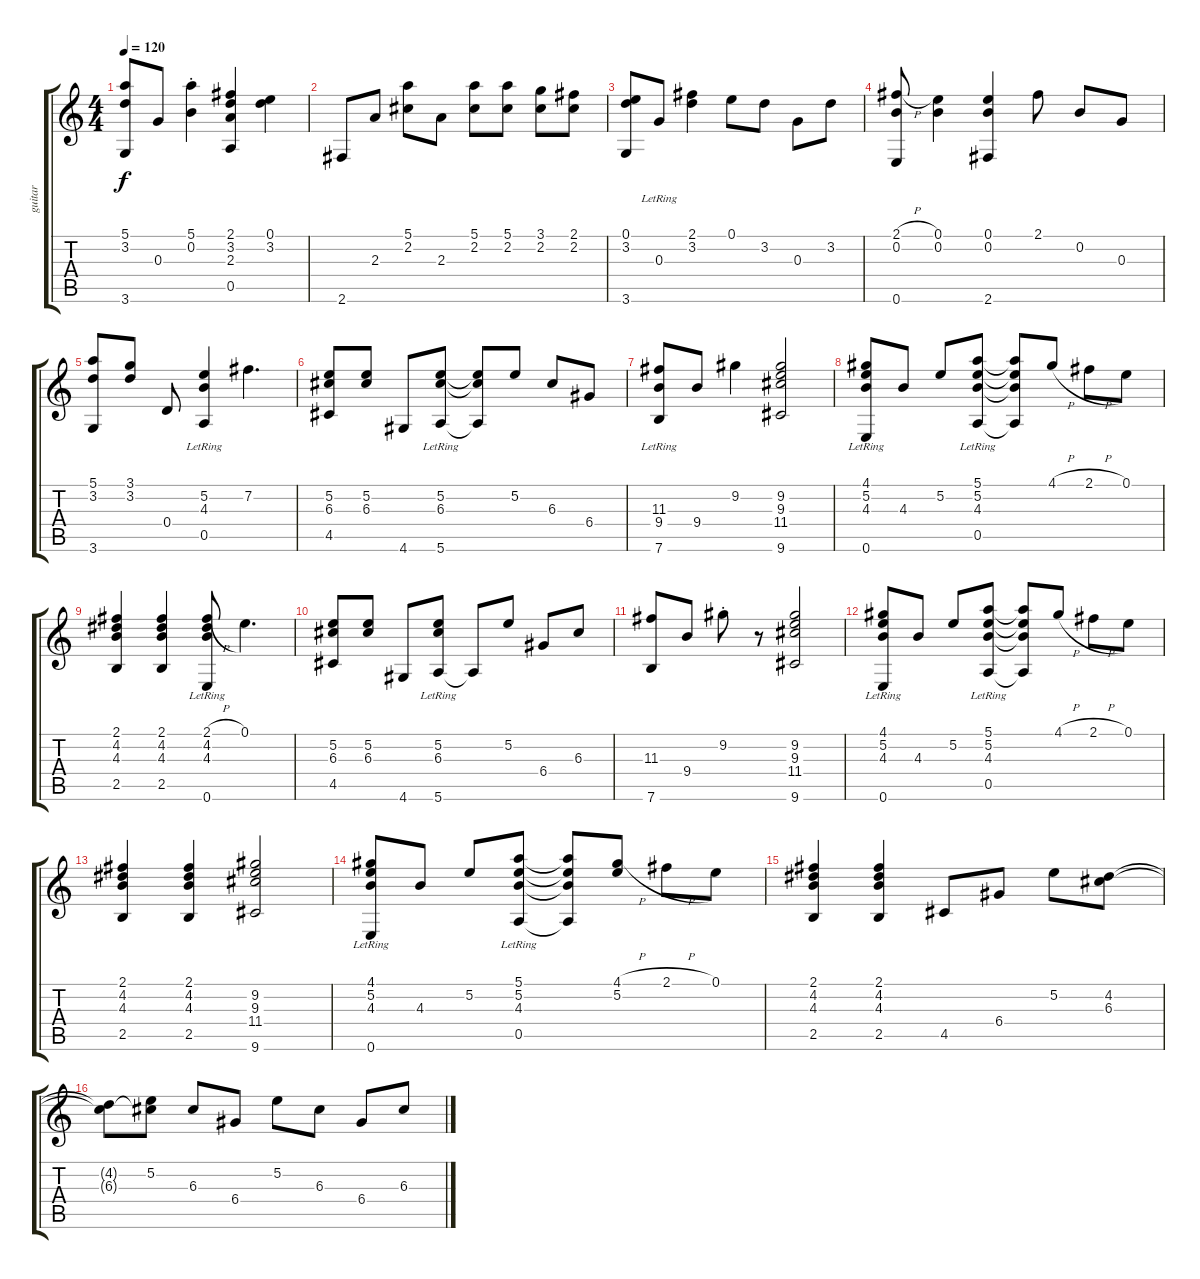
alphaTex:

\track ("guitar" "guitar") {instrument acousticguitarsteel}
\staff {score tabs}
\tuning (E4 B3 G3 D3 A2 E2) {hide}
\ts (4 4)
\tempo 120
\clef g2
\ks c
(5.1 3.2 3.6).8{dy f} 0.3.8 (5.1{st} 0.2).4 (2.1 3.2 2.3 0.5).4 (0.1 3.2).4 |
2.6.8 2.3.8 (5.1 2.2).8 2.3.8 (5.1 2.2).8 (5.1 2.2).8 (3.1 2.2).8 (2.1 2.2).8 |
(0.1 3.2 3.6).8 0.3{lr}.8 (2.1 3.2).4 0.1.8 3.2.8 0.3.8 3.2.8 |
(2.1{h} 0.2 0.6).8 (0.1 0.2).4 (0.1 0.2 2.6).4 2.1.8 0.2.8 0.3.8 |
(5.1 3.2 3.6).8 (3.1 3.2).8 0.4.8 (5.2 4.3 0.5{lr}).4 7.2.4{d} |
(5.2 6.3 4.5).8 (5.2 6.3).8 4.6.8 (5.2 6.3 5.6{lr}).8 (5.2{t} 6.3{t} 5.6{t}).8 5.2.8 6.3.8 6.4.8 |
(11.3 9.4 7.6{lr}).8 9.4.8 9.2.4 (9.2 9.3 11.4 9.6).2 |
(4.1 5.2 4.3 0.6{lr}).8 4.3.8 5.2.8 (5.1 5.2 4.3 0.5{lr}).8 (5.1{t} 5.2{t} 4.3{t} 0.5{t}).8 4.1{h}.8 2.1{h}.8 0.1.8 |
(2.1 4.2 4.3 2.5).4 (2.1 4.2 4.3 2.5).4 (2.1{h} 4.2 4.3 0.6{lr}).8 0.1.4{d} |
(5.2 6.3 4.5).8 (5.2 6.3).8 4.6.8 (5.2 6.3 5.6{lr}).8 5.6{t}.8 5.2.8 6.4.8 6.3.8 |
(11.3 7.6).8 9.4.8 9.2{st}.8 r.8 (9.2 9.3 11.4 9.6).2 |
(4.1 5.2 4.3 0.6{lr}).8 4.3.8 5.2.8 (5.1 5.2 4.3 0.5{lr}).8 (5.1{t} 5.2{t} 4.3{t} 0.5{t}).8 4.1{h}.8 2.1{h}.8 0.1.8 |
(2.1 4.2 4.3 2.5).4 (2.1 4.2 4.3 2.5).4 (9.2 9.3 11.4 9.6).2 |
(4.1 5.2 4.3 0.6{lr}).8 4.3.8 5.2.8 (5.1 5.2 4.3 0.5{lr}).8 (5.1{t} 5.2{t} 4.3{t} 0.5{t}).8 (4.1{h} 5.2).8 2.1{h}.8 0.1.8 |
(2.1 4.2 4.3 2.5).4 (2.1 4.2 4.3 2.5).4 4.5.8 6.4.8 5.2.8 (4.2 6.3).8 |
(4.2{t} 6.3{t}).8 (5.2 6.3{t}).8 6.3.8 6.4.8 5.2.8 6.3.8 6.4.8 6.3.8
